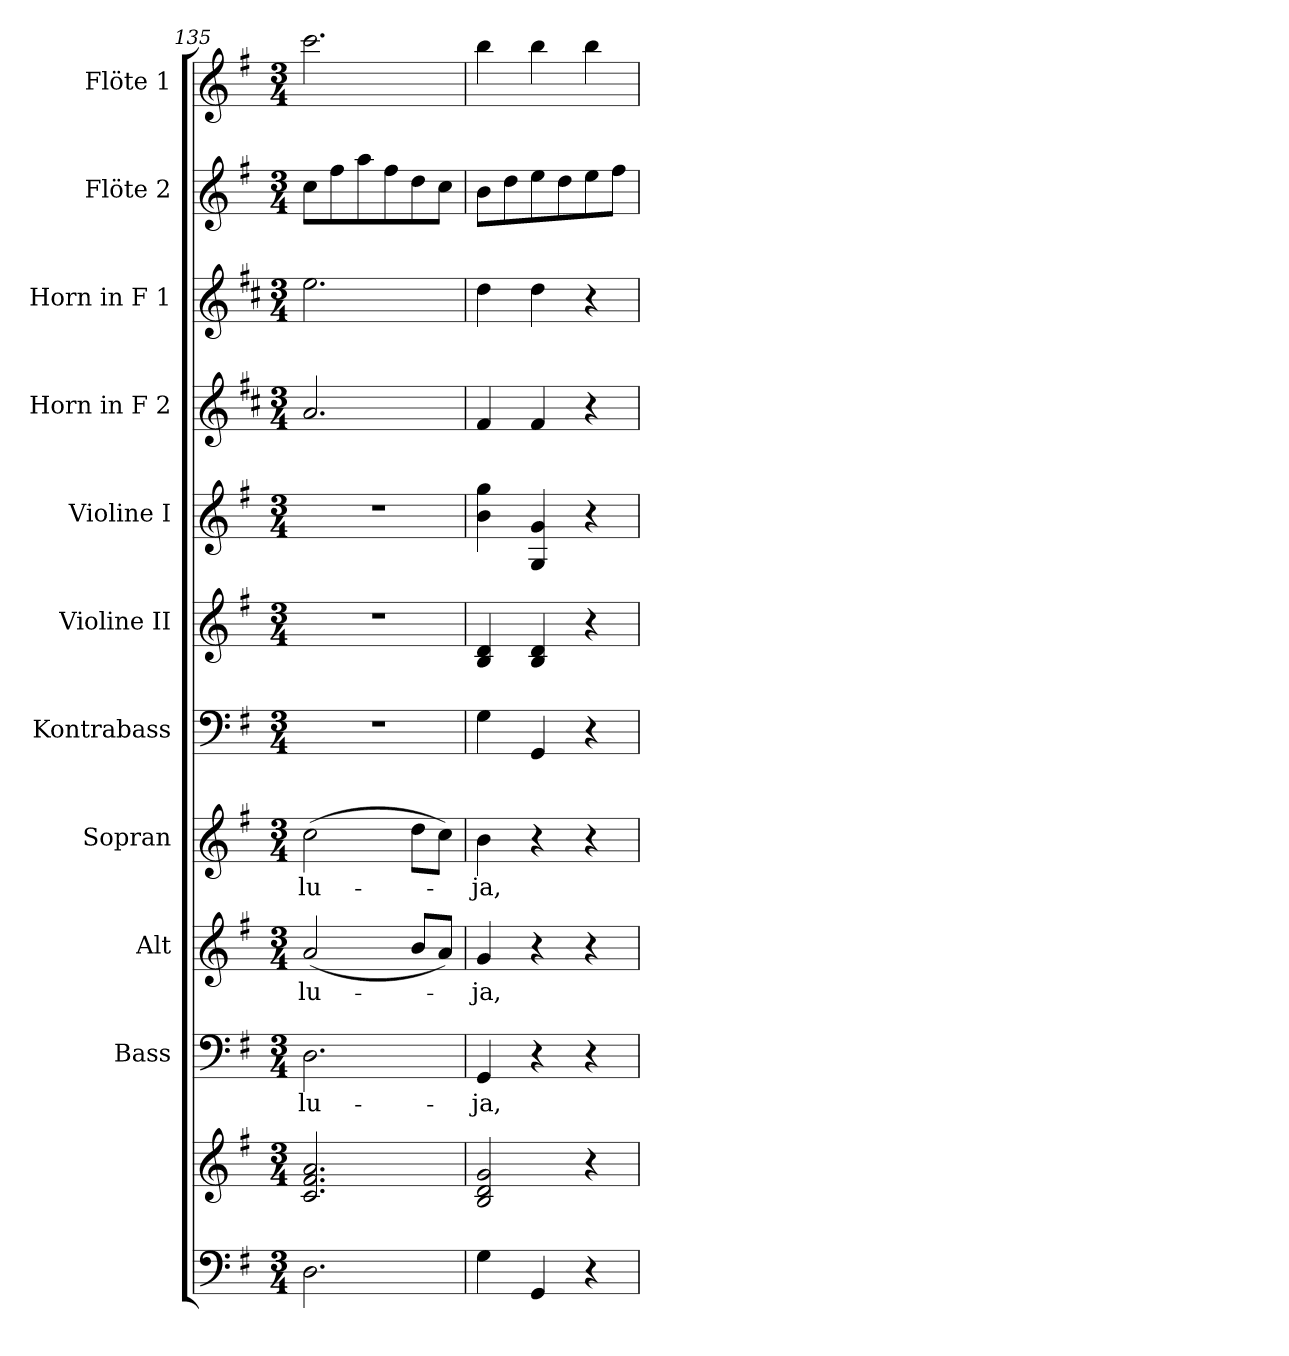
**kern	**kern	**kern	**text	**kern	**text	**kern	**text	**kern	**kern	**kern	**kern	**kern	**kern	**kern
*part11	*part11	*part10	*part10	*part9	*part9	*part8	*part8	*part7	*part6	*part5	*part4	*part3	*part2	*part1
*staff12	*staff11	*staff10	*staff10	*staff9	*staff9	*staff8	*staff8	*staff7	*staff6	*staff5	*staff4	*staff3	*staff2	*staff1
*	*	*I"Bass	*	*I"Alt	*	*I"Sopran	*	*I"Kontrabass	*I"Violine II	*I"Violine I	*I"Horn in F 2	*I"Horn in F 1	*I"Flöte 2	*I"Flöte 1
*	*	*I'B.	*	*I'A.	*	*I'S.	*	*I'Kb.	*I'Vl. II	*I'Vl. I	*	*	*I'Fl. 2	*I'Fl. 1
*clefF4	*clefG2	*clefF4	*	*clefG2	*	*clefG2	*	*clefF4	*clefG2	*clefG2	*clefG2	*clefG2	*clefG2	*clefG2
*	*	*	*	*	*	*	*	*ITrd7c12	*	*	*ITrd4c7	*ITrd4c7	*	*
*k[f#]	*k[f#]	*k[f#]	*	*k[f#]	*	*k[f#]	*	*k[f#]	*k[f#]	*k[f#]	*k[f#]	*k[f#]	*k[f#]	*k[f#]
*G:	*G:	*G:	*	*G:	*	*G:	*	*G:	*G:	*G:	*G:	*G:	*G:	*G:
*M3/4	*M3/4	*M3/4	*	*M3/4	*	*M3/4	*	*M3/4	*M3/4	*M3/4	*M3/4	*M3/4	*M3/4	*M3/4
=135	=135	=135	=135	=135	=135	=135	=135	=135	=135	=135	=135	=135	=135	=135
!	!	!	!LO:LY:b	!	!LO:LY:b	!	!LO:LY:b	!	!	!	!	!	!	!
2.D\	2.c/ 2.f#/ 2.a/	2.D\	-lu-	(<2a/	-lu-	(>2cc\	-lu-	2.r	2.r	2.r	2.d/	2.a\	8cc\L	2.ccc\
.	.	.	.	.	.	.	.	.	.	.	.	.	8ff#\	.
.	.	.	.	.	.	.	.	.	.	.	.	.	8aa\	.
.	.	.	.	.	.	.	.	.	.	.	.	.	8ff#\	.
.	.	.	.	8b/L	.	8dd\L	.	.	.	.	.	.	8dd\	.
.	.	.	.	8a/J)	.	8cc\J)	.	.	.	.	.	.	8cc\J	.
=136	=136	=136	=136	=136	=136	=136	=136	=136	=136	=136	=136	=136	=136	=136
!	!	!	!LO:LY:b	!	!LO:LY:b	!	!LO:LY:b	!	!	!	!	!	!	!
4G\	2B/ 2d/ 2g/	4GG/	-ja,	4g/	-ja,	4b\	-ja,	4GG\	4B/ 4d/	4b\ 4gg\	4B/	4g\	8b\L	4bb\
.	.	.	.	.	.	.	.	.	.	.	.	.	8dd\	.
4GG/	.	4r	.	4r	.	4r	.	4GGG/	4B/ 4d/	4G/ 4g/	4B/	4g\	8ee\	4bb\
.	.	.	.	.	.	.	.	.	.	.	.	.	8dd\	.
4r	4r	4r	.	4r	.	4r	.	4r	4r	4r	4r	4r	8ee\	4bb\
.	.	.	.	.	.	.	.	.	.	.	.	.	8ff#\J	.
=	=	=	=	=	=	=	=	=	=	=	=	=	=	=
*-	*-	*-	*-	*-	*-	*-	*-	*-	*-	*-	*-	*-	*-	*-
